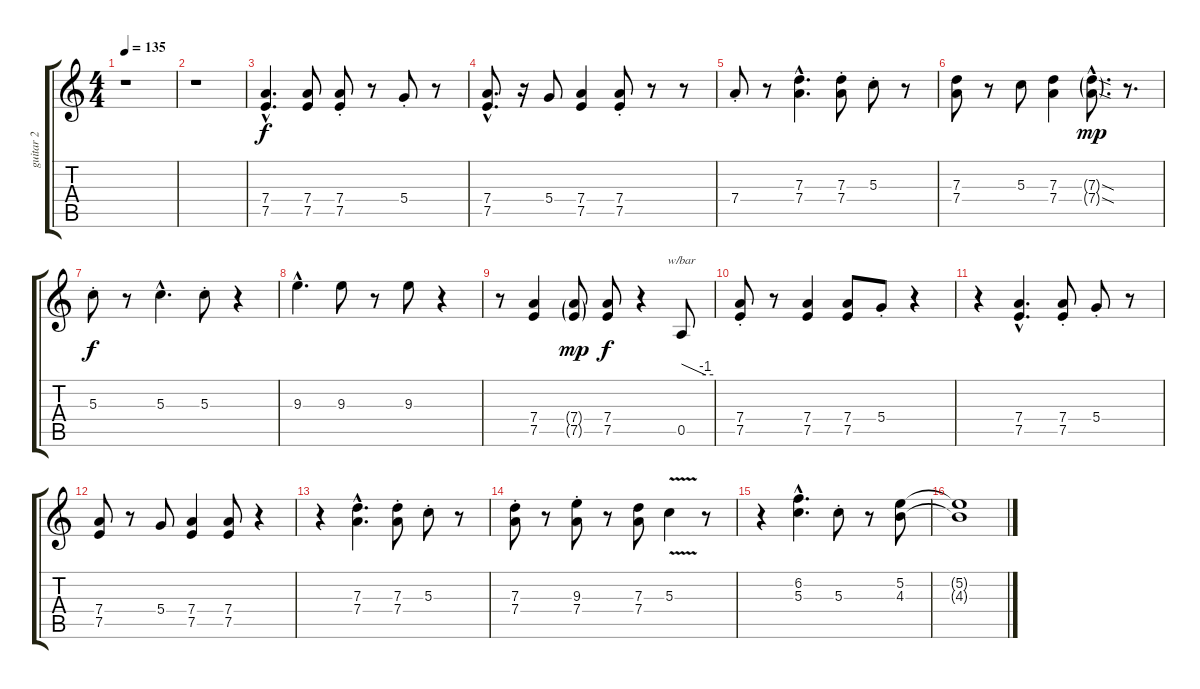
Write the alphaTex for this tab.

\track ("guitar 2" "guitar 2") {instrument distortionguitar}
\staff {score tabs}
\tuning (E4 B3 G3 D3 A2 E2) {hide}
\ts (4 4)
\tempo 135
\clef g2
\ks c
r.1{dy mp} |
r.1 |
(7.4{hac} 7.5{hac}).4{d dy f} (7.4 7.5).8 (7.4{st} 7.5{st}).8 r.8 5.4{st}.8 r.8 |
(7.4{hac} 7.5{hac}).8{d} r.16 5.4.8 (7.4 7.5).4 (7.4{st} 7.5{st}).8 r.8 r.8 |
7.4{st}.8 r.8 (7.3{hac} 7.4{hac}).4{d} (7.3{st} 7.4{st}).8 5.3{st}.8 r.8 |
(7.3 7.4).8 r.8 5.3.8 (7.3 7.4).4 (7.3{sod g hac} 7.4{sod g hac}).8{d dy mp} r.8{d} |
5.3{st}.8{dy f} r.8 5.3{hac}.4{d} 5.3{st}.8 r.4 |
9.3{hac}.4{d} 9.3.8 r.8 9.3.8 r.4 |
r.8 (7.4 7.5).4 (7.4{g} 7.5{g}).8{dy mp} (7.4 7.5).8{dy f} r.4 0.5.8{tbe (custom default 0 0 45 -4 60 -4)} |
(7.4{st} 7.5{st}).8 r.8 (7.4 7.5).4 (7.4 7.5).8 5.4{st}.8 r.4 |
r.4 (7.4{hac} 7.5{hac}).4{d} (7.4{st} 7.5{st}).8 5.4{st}.8 r.8 |
(7.4 7.5).8 r.8 5.4.8 (7.4 7.5).4 (7.4 7.5).8 r.4 |
r.4 (7.3{hac} 7.4{hac}).4{d} (7.3{st} 7.4{st}).8 5.3{st}.8 r.8 |
(7.3{st} 7.4{st}).8 r.8 (9.3{st} 7.4{st}).8 r.8 (7.3 7.4).8 5.3{v}.4 r.8 |
r.4 (6.2{hac} 5.3{hac}).4{d} 5.3{st}.8 r.8 (5.2 4.3).8 |
(5.2{t} 4.3{t}).1
